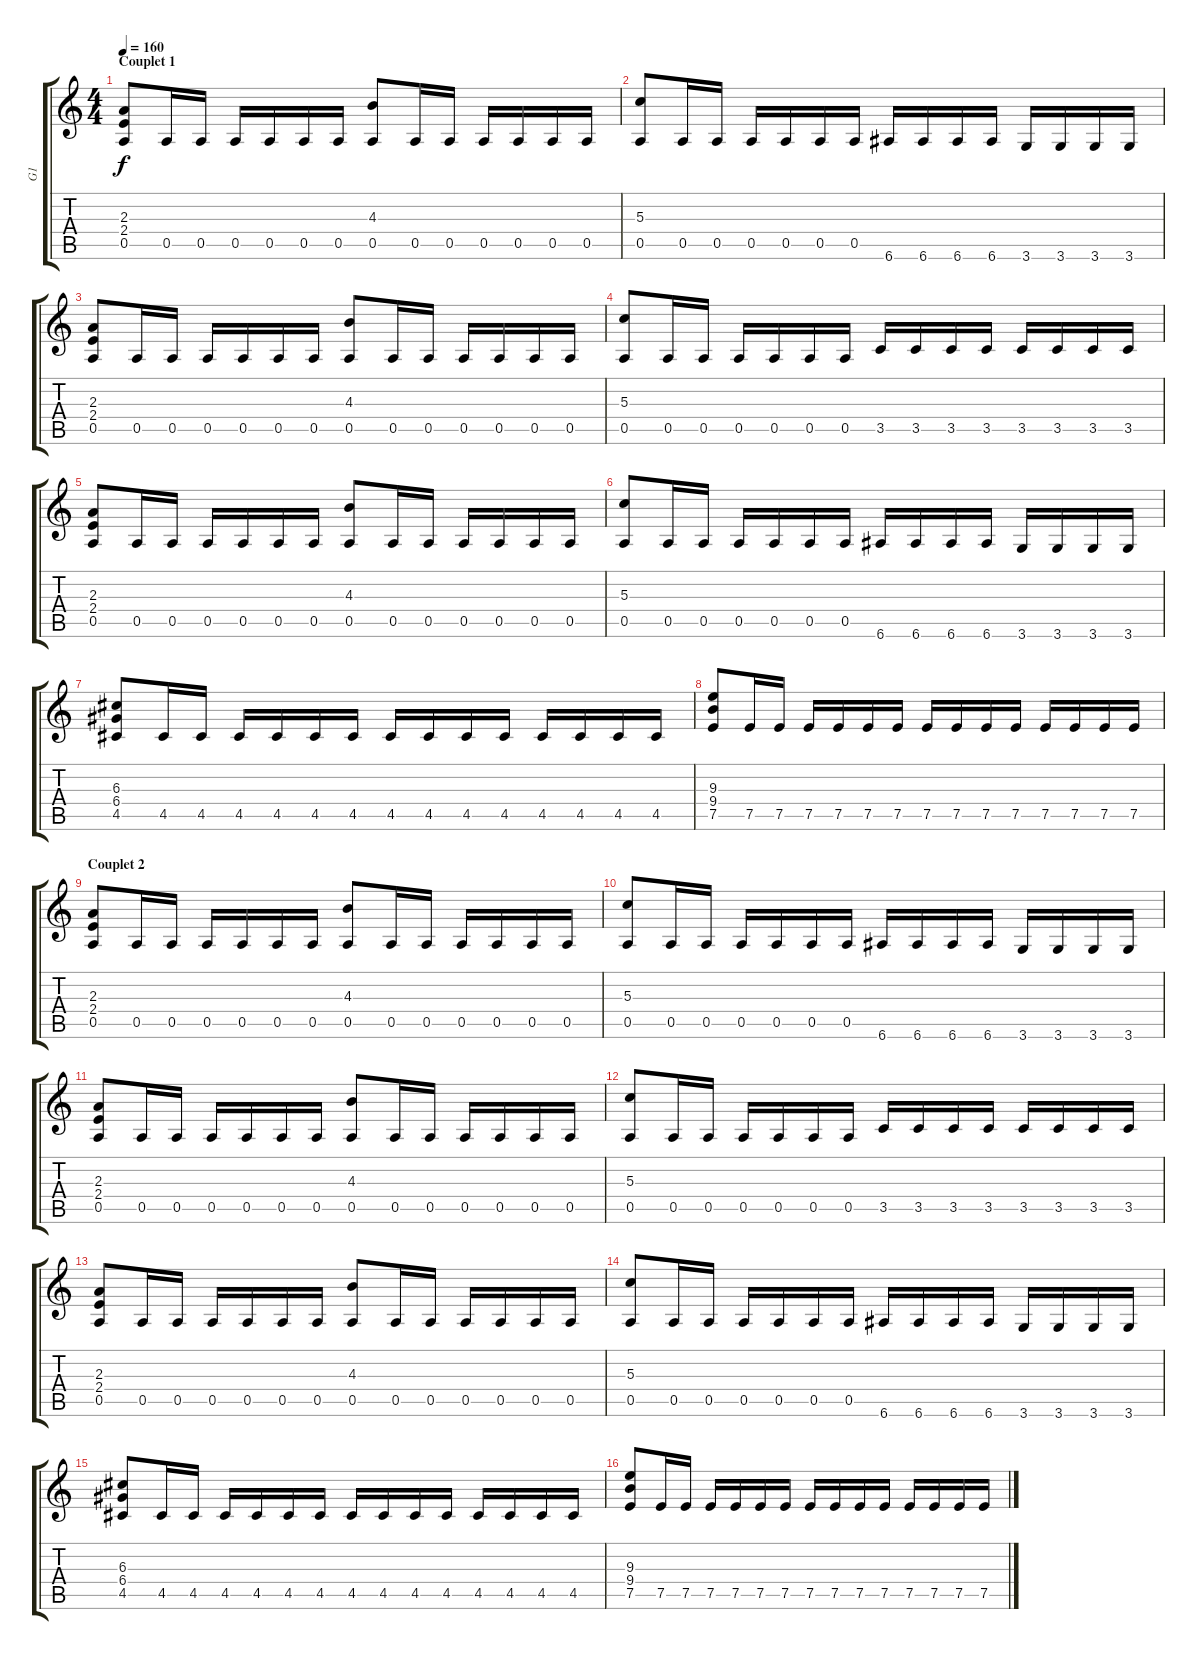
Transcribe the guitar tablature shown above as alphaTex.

\track ("G1" "G1") {instrument distortionguitar}
\staff {score tabs}
\tuning (E4 B3 G3 D3 A2 E2) {hide}
\ts (4 4)
\section ("" "Couplet 1")
\tempo 160
\clef g2
\ks c
(2.3 2.4 0.5).8{dy f} 0.5.16 0.5.16 0.5.16 0.5.16 0.5.16 0.5.16 (4.3 0.5).8 0.5.16 0.5.16 0.5.16 0.5.16 0.5.16 0.5.16 |
(5.3 0.5).8 0.5.16 0.5.16 0.5.16 0.5.16 0.5.16 0.5.16 6.6.16 6.6.16 6.6.16 6.6.16 3.6.16 3.6.16 3.6.16 3.6.16 |
(2.3 2.4 0.5).8 0.5.16 0.5.16 0.5.16 0.5.16 0.5.16 0.5.16 (4.3 0.5).8 0.5.16 0.5.16 0.5.16 0.5.16 0.5.16 0.5.16 |
(5.3 0.5).8 0.5.16 0.5.16 0.5.16 0.5.16 0.5.16 0.5.16 3.5.16 3.5.16 3.5.16 3.5.16 3.5.16 3.5.16 3.5.16 3.5.16 |
(2.3 2.4 0.5).8 0.5.16 0.5.16 0.5.16 0.5.16 0.5.16 0.5.16 (4.3 0.5).8 0.5.16 0.5.16 0.5.16 0.5.16 0.5.16 0.5.16 |
(5.3 0.5).8 0.5.16 0.5.16 0.5.16 0.5.16 0.5.16 0.5.16 6.6.16 6.6.16 6.6.16 6.6.16 3.6.16 3.6.16 3.6.16 3.6.16 |
(6.3 6.4 4.5).8 4.5.16 4.5.16 4.5.16 4.5.16 4.5.16 4.5.16 4.5.16 4.5.16 4.5.16 4.5.16 4.5.16 4.5.16 4.5.16 4.5.16 |
(9.3 9.4 7.5).8 7.5.16 7.5.16 7.5.16 7.5.16 7.5.16 7.5.16 7.5.16 7.5.16 7.5.16 7.5.16 7.5.16 7.5.16 7.5.16 7.5.16 |
\section ("" "Couplet 2")
(2.3 2.4 0.5).8 0.5.16 0.5.16 0.5.16 0.5.16 0.5.16 0.5.16 (4.3 0.5).8 0.5.16 0.5.16 0.5.16 0.5.16 0.5.16 0.5.16 |
(5.3 0.5).8 0.5.16 0.5.16 0.5.16 0.5.16 0.5.16 0.5.16 6.6.16 6.6.16 6.6.16 6.6.16 3.6.16 3.6.16 3.6.16 3.6.16 |
(2.3 2.4 0.5).8 0.5.16 0.5.16 0.5.16 0.5.16 0.5.16 0.5.16 (4.3 0.5).8 0.5.16 0.5.16 0.5.16 0.5.16 0.5.16 0.5.16 |
(5.3 0.5).8 0.5.16 0.5.16 0.5.16 0.5.16 0.5.16 0.5.16 3.5.16 3.5.16 3.5.16 3.5.16 3.5.16 3.5.16 3.5.16 3.5.16 |
(2.3 2.4 0.5).8 0.5.16 0.5.16 0.5.16 0.5.16 0.5.16 0.5.16 (4.3 0.5).8 0.5.16 0.5.16 0.5.16 0.5.16 0.5.16 0.5.16 |
(5.3 0.5).8 0.5.16 0.5.16 0.5.16 0.5.16 0.5.16 0.5.16 6.6.16 6.6.16 6.6.16 6.6.16 3.6.16 3.6.16 3.6.16 3.6.16 |
(6.3 6.4 4.5).8 4.5.16 4.5.16 4.5.16 4.5.16 4.5.16 4.5.16 4.5.16 4.5.16 4.5.16 4.5.16 4.5.16 4.5.16 4.5.16 4.5.16 |
(9.3 9.4 7.5).8 7.5.16 7.5.16 7.5.16 7.5.16 7.5.16 7.5.16 7.5.16 7.5.16 7.5.16 7.5.16 7.5.16 7.5.16 7.5.16 7.5.16
